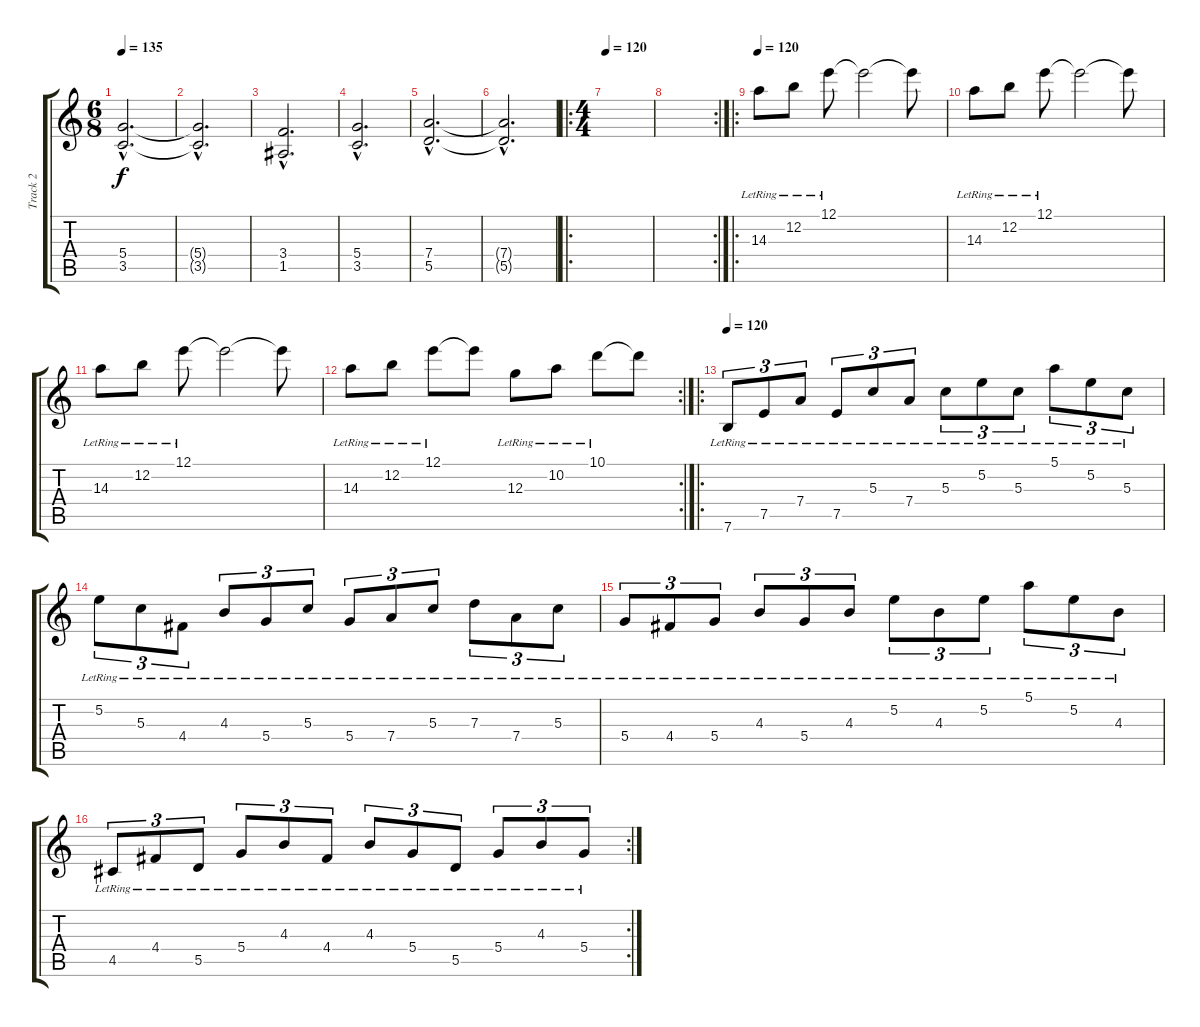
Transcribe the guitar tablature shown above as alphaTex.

\track ("Track 2" "Track 2") {instrument distortionguitar}
\staff {score tabs}
\tuning (E4 B3 G3 D3 A2 E2) {hide}
\ts (6 8)
\tempo 135
\clef g2
\ks c
(5.4{hac} 3.5{hac}).2{d dy f} |
(5.4{hac t} 3.5{hac t}).2{d} |
(3.4{hac} 1.5{hac}).2{d} |
(5.4{hac} 3.5{hac}).2{d} |
(7.4{hac} 5.5{hac}).2{d} |
(7.4{hac t} 5.5{hac t}).2{d} |
\ro
\ts (4 4)
\tempo 120
|
\rc 2
|
\ro
\tempo 120
14.3{lr}.8{instrument acousticguitarsteel} 12.2{lr}.8 12.1{lr}.8 12.1{t}.2 12.1{t}.8 |
14.3{lr}.8 12.2{lr}.8 12.1{lr}.8 12.1{t}.2 12.1{t}.8 |
14.3{lr}.8 12.2{lr}.8 12.1{lr}.8 12.1{t}.2 12.1{t}.8 |
\rc 2
14.3{lr}.8 12.2{lr}.8 12.1{lr}.8 12.1{t}.8 12.3{lr}.8 10.2{lr}.8 10.1{lr}.8 10.1{t}.8 |
\ro
\tempo 120
7.6{lr}.8{tu (3 2) instrument acousticguitarsteel} 7.5{lr}.8{tu (3 2)} 7.4{lr}.8{tu (3 2)} 7.5{lr}.8{tu (3 2)} 5.3{lr}.8{tu (3 2)} 7.4{lr}.8{tu (3 2)} 5.3{lr}.8{tu (3 2)} 5.2{lr}.8{tu (3 2)} 5.3{lr}.8{tu (3 2)} 5.1{lr}.8{tu (3 2)} 5.2{lr}.8{tu (3 2)} 5.3{lr}.8{tu (3 2)} |
5.2{lr}.8{tu (3 2)} 5.3{lr}.8{tu (3 2)} 4.4{lr}.8{tu (3 2)} 4.3{lr}.8{tu (3 2)} 5.4{lr}.8{tu (3 2)} 5.3{lr}.8{tu (3 2)} 5.4{lr}.8{tu (3 2)} 7.4{lr}.8{tu (3 2)} 5.3{lr}.8{tu (3 2)} 7.3{lr}.8{tu (3 2)} 7.4{lr}.8{tu (3 2)} 5.3{lr}.8{tu (3 2)} |
5.4{lr}.8{tu (3 2)} 4.4{lr}.8{tu (3 2)} 5.4{lr}.8{tu (3 2)} 4.3{lr}.8{tu (3 2)} 5.4{lr}.8{tu (3 2)} 4.3{lr}.8{tu (3 2)} 5.2{lr}.8{tu (3 2)} 4.3{lr}.8{tu (3 2)} 5.2{lr}.8{tu (3 2)} 5.1{lr}.8{tu (3 2)} 5.2{lr}.8{tu (3 2)} 4.3{lr}.8{tu (3 2)} |
\rc 2
4.5{lr}.8{tu (3 2)} 4.4{lr}.8{tu (3 2)} 5.5{lr}.8{tu (3 2)} 5.4{lr}.8{tu (3 2)} 4.3{lr}.8{tu (3 2)} 4.4{lr}.8{tu (3 2)} 4.3{lr}.8{tu (3 2)} 5.4{lr}.8{tu (3 2)} 5.5{lr}.8{tu (3 2)} 5.4{lr}.8{tu (3 2)} 4.3{lr}.8{tu (3 2)} 5.4{lr}.8{tu (3 2)}
